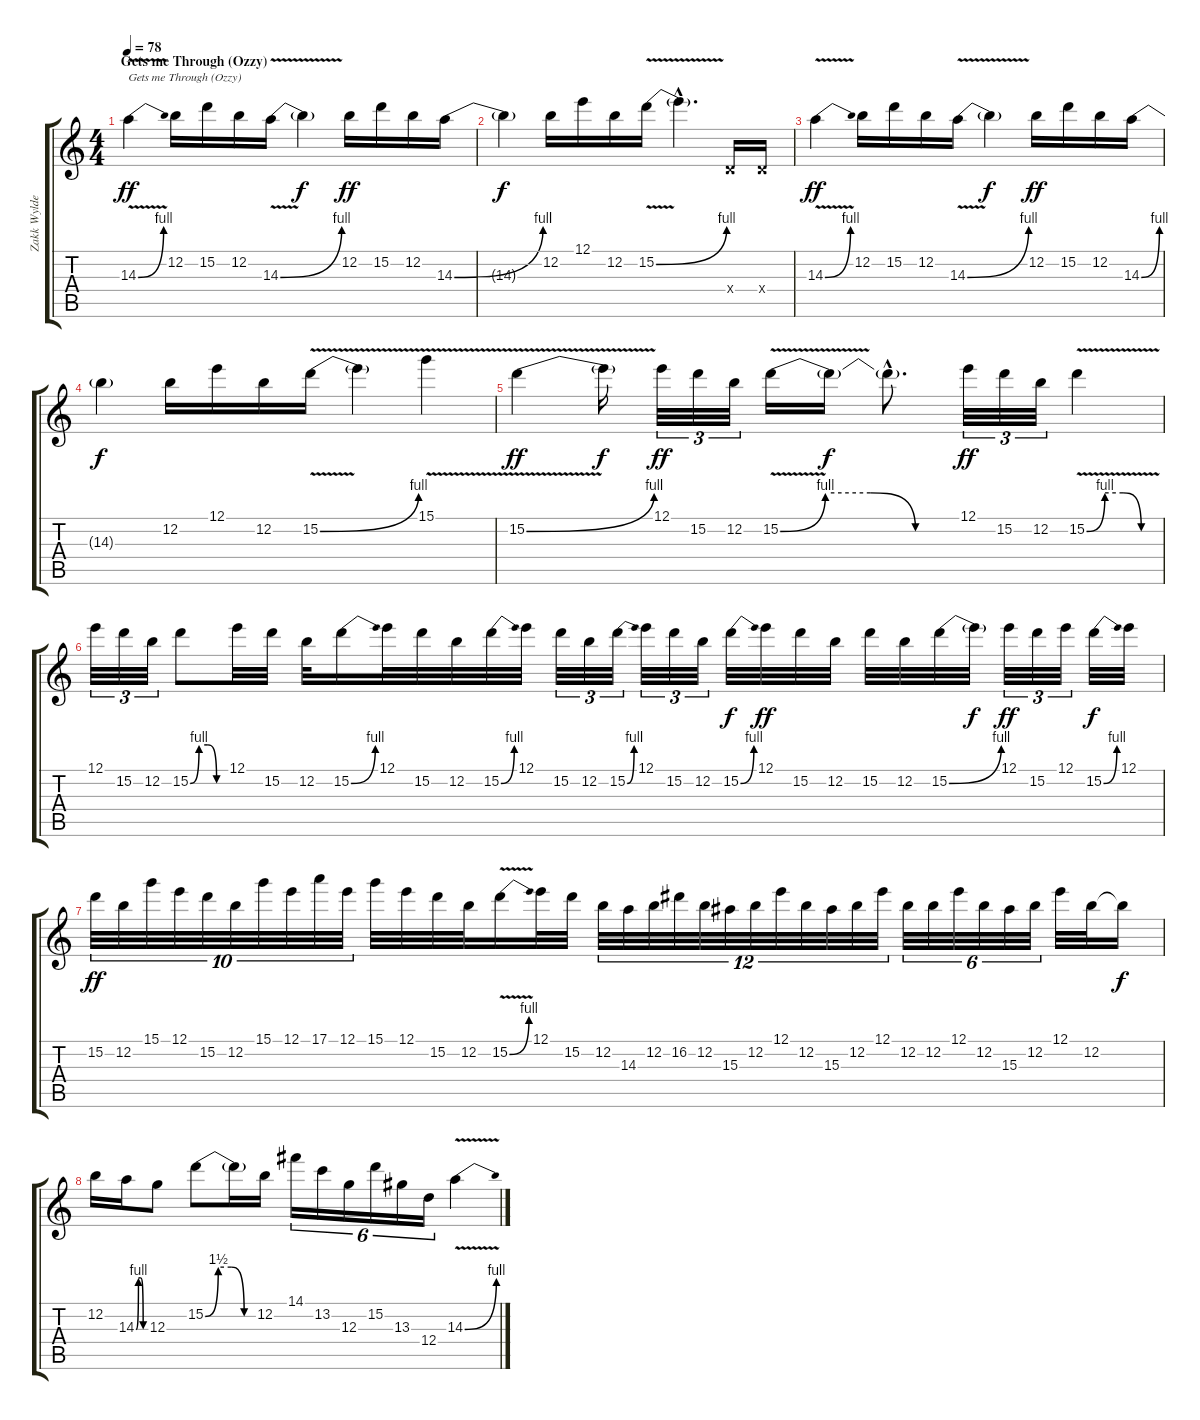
\track ("Zakk Wylde" "Zakk Wylde") {instrument overdrivenguitar}
\staff {score tabs}
\tuning (E4 B3 G3 D3 A2 E2) {hide}
\ts (4 4)
\section ("" "Gets me Through (Ozzy)")
\tempo 78
\clef g2
\ks c
14.3{be (bend 0 0 60 4) v}.4{txt "Gets me Through (Ozzy)" dy ff instrument overdrivenguitar} 12.2.16 15.2.16 12.2.16 14.3{be (bend 0 0 60 4) v}.16 14.3{t}.4{dy f} 12.2.16{dy ff} 15.2.16 12.2.16 14.3{be (bend 0 0 60 4)}.16 |
14.3{t}.4{dy f} 12.2.16 12.1.16 12.2.16 15.2{be (bend 0 0 60 4) v}.16 15.2{hac t}.4{d} 0.4{x}.16 0.4{x}.16 |
14.3{be (bend 0 0 60 4) v}.4{dy ff volume 16 instrument overdrivenguitar} 12.2.16 15.2.16 12.2.16 14.3{be (bend 0 0 60 4) v}.16 14.3{t}.4{dy f} 12.2.16{dy ff} 15.2.16 12.2.16 14.3{be (bend 0 0 60 4)}.16 |
14.3{t}.4{dy f} 12.2.16 12.1.16 12.2.16 15.2{be (bend 0 0 60 4) v}.16 15.2{t}.4 15.1{v}.4 |
15.2{be (bend 0 0 60 4) v}.4{dy ff} 15.2{t}.16{dy f} 12.1.32{tu (3 2) dy ff} 15.2.32{tu (3 2)} 12.2.32{tu (3 2)} 15.2{be (custom 0 0 15 4 30 4 45 0 60 0) v}.16 15.2{t}.16{dy f} 15.2{hac t}.8{d} 12.1.32{tu (3 2) dy ff} 15.2.32{tu (3 2)} 12.2.32{tu (3 2)} 15.2{be (custom 0 0 15 4 30 4 45 0 60 0) v}.4 |
12.1.32{tu (3 2)} 15.2.32{tu (3 2)} 12.2.32{tu (3 2)} 15.2{be (custom 0 0 15 4 30 4 45 0 60 0)}.8 12.1.32 15.2.32 12.2.32 15.2{be (bend 0 0 60 4)}.16 12.1.32 15.2.32 12.2.32 15.2{be (bend 0 0 60 4)}.32 12.1.32 15.2.32{tu (3 2)} 12.2.32{tu (3 2)} 15.2{be (bend 0 0 60 4)}.32{tu (3 2)} 12.1.32{tu (3 2)} 15.2.32{tu (3 2)} 12.2.32{tu (3 2)} 15.2{be (bend 0 0 60 4)}.32{dy f} 12.1.32{dy ff} 15.2.32 12.2.32 15.2.32 12.2.32 15.2{be (bend 0 0 60 4)}.32 15.2{t}.32{dy f} 12.1.32{tu (3 2) dy ff} 15.2.32{tu (3 2)} 12.1.32{tu (3 2)} 15.2{be (bend 0 0 60 4)}.32{dy f} 12.1.32 |
15.2.32{tu (10 8) dy ff} 12.2.32{tu (10 8)} 15.1.32{tu (10 8)} 12.1.32{tu (10 8)} 15.2.32{tu (10 8)} 12.2.32{tu (10 8)} 15.1.32{tu (10 8)} 12.1.32{tu (10 8)} 17.1.32{tu (10 8)} 12.1.32{tu (10 8)} 15.1.32 12.1.32 15.2.32 12.2.32 15.2{be (bend 0 0 60 4) v}.16 12.1.32 15.2.32 12.2.32{tu (12 8)} 14.3.32{tu (12 8)} 12.2.32{tu (12 8)} 16.2.32{tu (12 8)} 12.2.32{tu (12 8)} 15.3.32{tu (12 8)} 12.2.32{tu (12 8)} 12.1.32{tu (12 8)} 12.2.32{tu (12 8)} 15.3.32{tu (12 8)} 12.2.32{tu (12 8)} 12.1.32{tu (12 8)} 12.2.32{tu (6 4)} 12.2.32{tu (6 4)} 12.1.32{tu (6 4)} 12.2.32{tu (6 4)} 15.3.32{tu (6 4)} 12.2.32{tu (6 4)} 12.1.32 12.2.32 12.2{t}.16{dy f} |
12.2.16{volume 0} 14.3{be (custom 0 0 15 4 30 4 45 0 60 0)}.16 12.3.8 15.2{be (custom 0 0 15 6 30 6 45 0 60 0)}.8 15.2{t}.16 12.2.16 14.1.16{tu (6 4)} 13.2.16{tu (6 4)} 12.3.16{tu (6 4)} 15.2.16{tu (6 4)} 13.3.16{tu (6 4)} 12.4.16{tu (6 4)} 14.3{be (bend 0 0 60 4) v}.4
